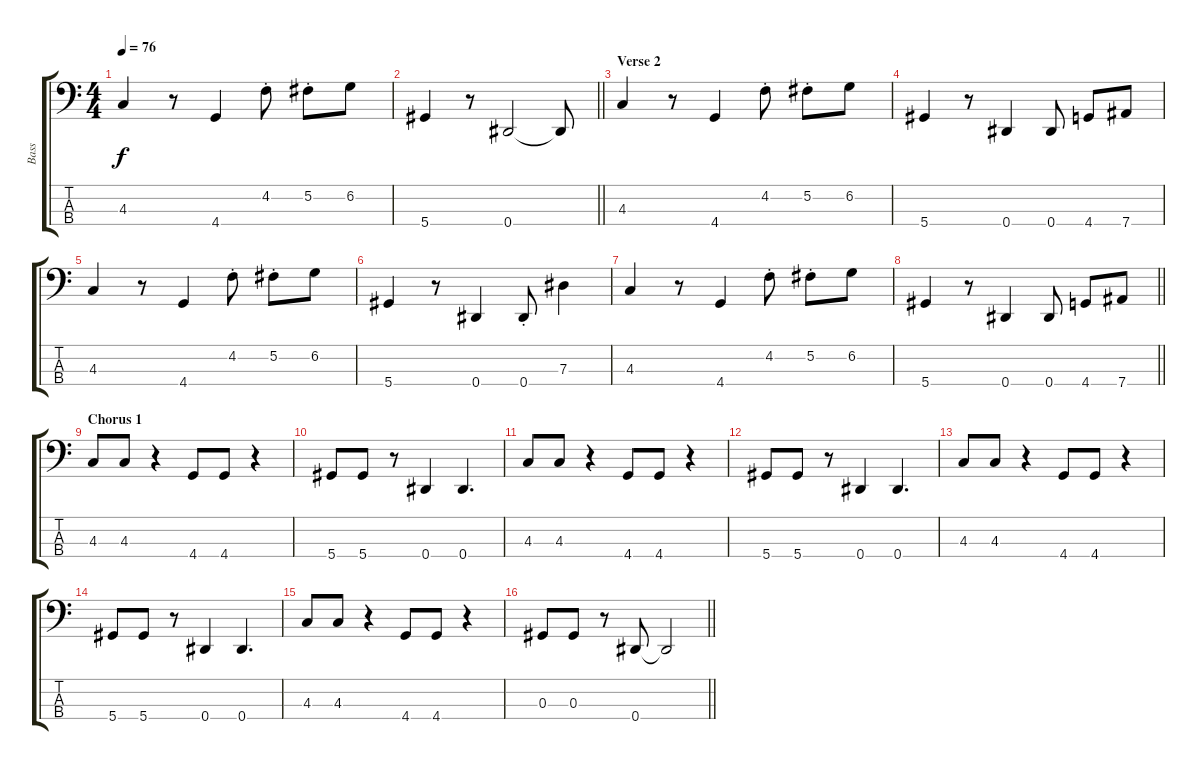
\track ("Bass" "Bass") {instrument electricbassfinger}
\staff {score tabs}
\tuning (Gb2 Db2 Ab1 Eb1) {hide}
\ts (4 4)
\tempo 76
\clef f4
\ks c
4.3.4{dy f} r.8 4.4.4 4.2{st}.8 5.2{st}.8 6.2.8 |
\barLineRight lightlight
5.4.4 r.8 0.4.2 0.4{t}.8 |
\section ("" "Verse 2")
4.3.4 r.8 4.4.4 4.2{st}.8 5.2{st}.8 6.2.8 |
5.4.4 r.8 0.4.4 0.4.8 4.4.8 7.4.8 |
4.3.4 r.8 4.4.4 4.2{st}.8 5.2{st}.8 6.2.8 |
5.4.4 r.8 0.4.4 0.4{st}.8 7.3.4 |
4.3.4 r.8 4.4.4 4.2{st}.8 5.2{st}.8 6.2.8 |
\barLineRight lightlight
5.4.4 r.8 0.4.4 0.4.8 4.4.8 7.4.8 |
\section ("" "Chorus 1")
4.3.8 4.3.8 r.4 4.4.8 4.4.8 r.4 |
5.4.8 5.4.8 r.8 0.4.4 0.4.4{d} |
4.3.8 4.3.8 r.4 4.4.8 4.4.8 r.4 |
5.4.8 5.4.8 r.8 0.4.4 0.4.4{d} |
4.3.8 4.3.8 r.4 4.4.8 4.4.8 r.4 |
5.4.8 5.4.8 r.8 0.4.4 0.4.4{d} |
4.3.8 4.3.8 r.4 4.4.8 4.4.8 r.4 |
\barLineRight lightlight
0.3.8 0.3.8 r.8 0.4.8 0.4{t}.2
